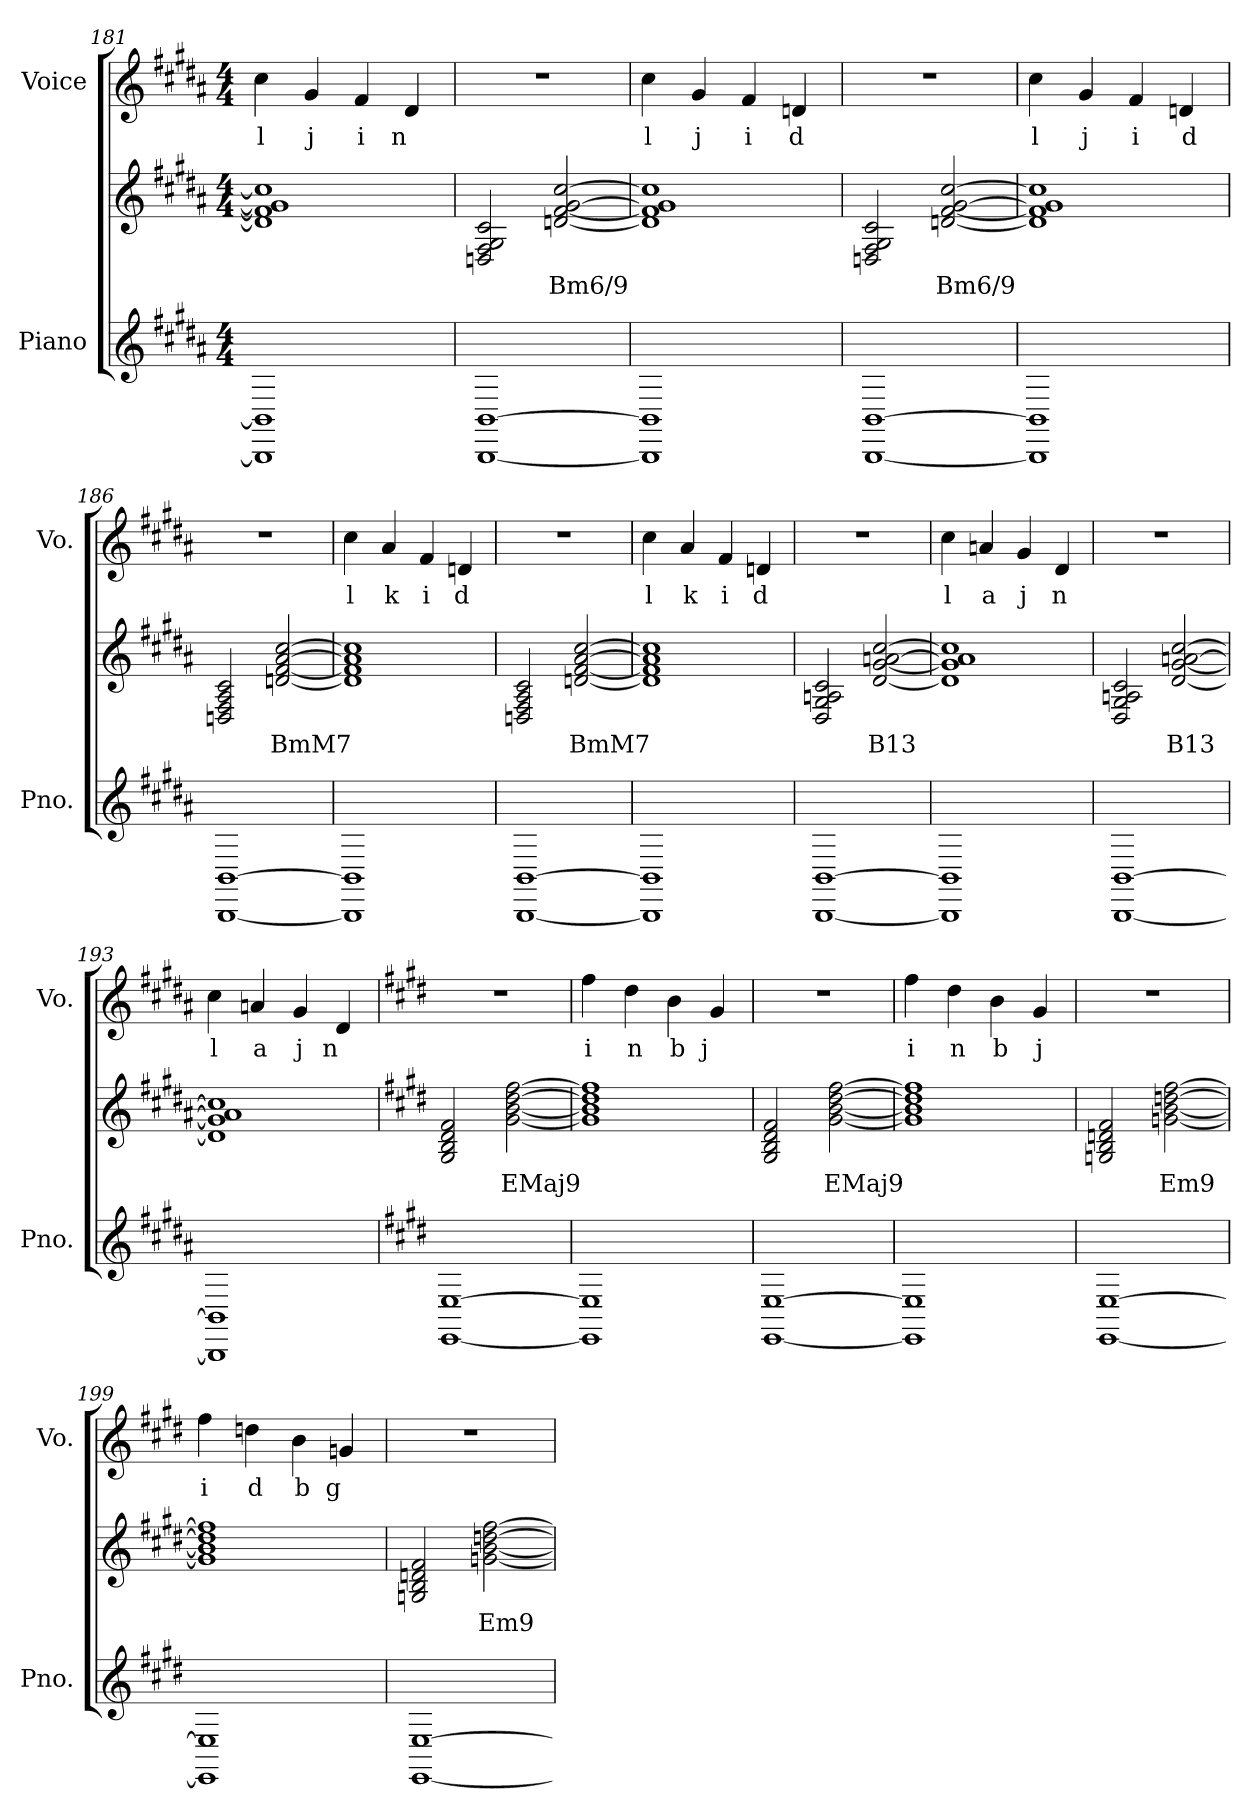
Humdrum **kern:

**kern	**kern	**text	**kern	**text
*part2	*part2	*part2	*part1	*part1
*staff3	*staff2	*staff2	*staff1	*staff1
*I"Piano	*	*	*I"Voice	*
*I'Pno.	*	*	*I'Vo.	*
*clefG2	*clefG2	*	*clefG2	*
*k[f#c#g#d#a#]	*k[f#c#g#d#a#]	*	*k[f#c#g#d#a#]	*
*M4/4	*M4/4	*	*M4/4	*
=181	=181	=181	=181	=181
!	!	!	!	!LO:LY:b
1BBB] 1BB]	1d#] 1f#] 1g#] 1cc#]	.	4cc#\	l
!	!	!	!	!LO:LY:b
.	.	.	4g#/	j
!	!	!	!	!LO:LY:b
.	.	.	4f#/	i
!	!	!	!	!LO:LY:b
.	.	.	4d#/	n
=182	=182	=182	=182	=182
[1BBB [1BB	2Dn/ 2F#/ 2G#/ 2c#/	.	1r	.
!	!	!LO:LY:b	!	!
.	[2dn/ [2f#/ [2g#/ [2cc#/	Bm6/9	.	.
=183	=183	=183	=183	=183
!	!	!	!	!LO:LY:b
1BBB] 1BB]	1d] 1f#] 1g#] 1cc#]	.	4cc#\	l
!	!	!	!	!LO:LY:b
.	.	.	4g#/	j
!	!	!	!	!LO:LY:b
.	.	.	4f#/	i
!	!	!	!	!LO:LY:b
.	.	.	4dn/	d
=184	=184	=184	=184	=184
[1BBB [1BB	2Dn/ 2F#/ 2G#/ 2c#/	.	1r	.
!	!	!LO:LY:b	!	!
.	[2dn/ [2f#/ [2g#/ [2cc#/	Bm6/9	.	.
!!LO:LB:g=z
=185	=185	=185	=185	=185
!	!	!	!	!LO:LY:b
1BBB] 1BB]	1d] 1f#] 1g#] 1cc#]	.	4cc#\	l
!	!	!	!	!LO:LY:b
.	.	.	4g#/	j
!	!	!	!	!LO:LY:b
.	.	.	4f#/	i
!	!	!	!	!LO:LY:b
.	.	.	4dn/	d
=186	=186	=186	=186	=186
[1BBB [1BB	2Dn/ 2F#/ 2A#/ 2c#/	.	1r	.
!	!	!LO:LY:b	!	!
.	[2dn/ [2f#/ [2a#/ [2cc#/	BmM7	.	.
=187	=187	=187	=187	=187
!	!	!	!	!LO:LY:b
1BBB] 1BB]	1d] 1f#] 1a#] 1cc#]	.	4cc#\	l
!	!	!	!	!LO:LY:b
.	.	.	4a#/	k
!	!	!	!	!LO:LY:b
.	.	.	4f#/	i
!	!	!	!	!LO:LY:b
.	.	.	4dn/	d
=188	=188	=188	=188	=188
[1BBB [1BB	2Dn/ 2F#/ 2A#/ 2c#/	.	1r	.
!	!	!LO:LY:b	!	!
.	[2dn/ [2f#/ [2a#/ [2cc#/	BmM7	.	.
=189	=189	=189	=189	=189
!	!	!	!	!LO:LY:b
1BBB] 1BB]	1d] 1f#] 1a#] 1cc#]	.	4cc#\	l
!	!	!	!	!LO:LY:b
.	.	.	4a#/	k
!	!	!	!	!LO:LY:b
.	.	.	4f#/	i
!	!	!	!	!LO:LY:b
.	.	.	4dn/	d
=190	=190	=190	=190	=190
[1BBB [1BB	2D#/ 2G#/ 2An/ 2c#/	.	1r	.
!	!	!LO:LY:b	!	!
.	[2d#/ [2g#/ [2an/ [2cc#/	B13	.	.
=191	=191	=191	=191	=191
!	!	!	!	!LO:LY:b
1BBB] 1BB]	1d#] 1g#] 1a] 1cc#]	.	4cc#\	l
!	!	!	!	!LO:LY:b
.	.	.	4an/	a
!	!	!	!	!LO:LY:b
.	.	.	4g#/	j
!	!	!	!	!LO:LY:b
.	.	.	4d#/	n
!!LO:PB:g=z
=192	=192	=192	=192	=192
[1BBB [1BB	2D#/ 2G#/ 2An/ 2c#/	.	1r	.
!	!	!LO:LY:b	!	!
.	[2d#/ [2g#/ [2an/ [2cc#/	B13	.	.
=193	=193	=193	=193	=193
!	!	!	!	!LO:LY:b
1BBB] 1BB]	1d#] 1g#] 1a] 1cc#]	.	4cc#\	l
!	!	!	!	!LO:LY:b
.	.	.	4an/	a
!	!	!	!	!LO:LY:b
.	.	.	4g#/	j
!	!	!	!	!LO:LY:b
.	.	.	4d#/	n
=194	=194	=194	=194	=194
*k[f#c#g#d#]	*k[f#c#g#d#]	*	*k[f#c#g#d#]	*
[1EE [1E	2G#/ 2B/ 2d#/ 2f#/	.	1r	.
!	!	!LO:LY:b	!	!
.	[2g#\ [2b\ [2dd#\ [2ff#\	EMaj9	.	.
=195	=195	=195	=195	=195
!	!	!	!	!LO:LY:b
1EE] 1E]	1g#] 1b] 1dd#] 1ff#]	.	4ff#\	i
!	!	!	!	!LO:LY:b
.	.	.	4dd#\	n
!	!	!	!	!LO:LY:b
.	.	.	4b\	b
!	!	!	!	!LO:LY:b
.	.	.	4g#/	j
=196	=196	=196	=196	=196
[1EE [1E	2G#/ 2B/ 2d#/ 2f#/	.	1r	.
!	!	!LO:LY:b	!	!
.	[2g#\ [2b\ [2dd#\ [2ff#\	EMaj9	.	.
=197	=197	=197	=197	=197
!	!	!	!	!LO:LY:b
1EE] 1E]	1g#] 1b] 1dd#] 1ff#]	.	4ff#\	i
!	!	!	!	!LO:LY:b
.	.	.	4dd#\	n
!	!	!	!	!LO:LY:b
.	.	.	4b\	b
!	!	!	!	!LO:LY:b
.	.	.	4g#/	j
=198	=198	=198	=198	=198
[1EE [1E	2Gn/ 2B/ 2dn/ 2f#/	.	1r	.
!	!	!LO:LY:b	!	!
.	[2gn\ [2b\ [2ddn\ [2ff#\	Em9	.	.
!!LO:LB:g=z
=199	=199	=199	=199	=199
!	!	!	!	!LO:LY:b
1EE] 1E]	1g] 1b] 1dd] 1ff#]	.	4ff#\	i
!	!	!	!	!LO:LY:b
.	.	.	4ddn\	d
!	!	!	!	!LO:LY:b
.	.	.	4b\	b
!	!	!	!	!LO:LY:b
.	.	.	4gn/	g
=200	=200	=200	=200	=200
[1EE [1E	2Gn/ 2B/ 2dn/ 2f#/	.	1r	.
!	!	!LO:LY:b	!	!
.	[2gn\ [2b\ [2ddn\ [2ff#\	Em9	.	.
=	=	=	=	=
*-	*-	*-	*-	*-
